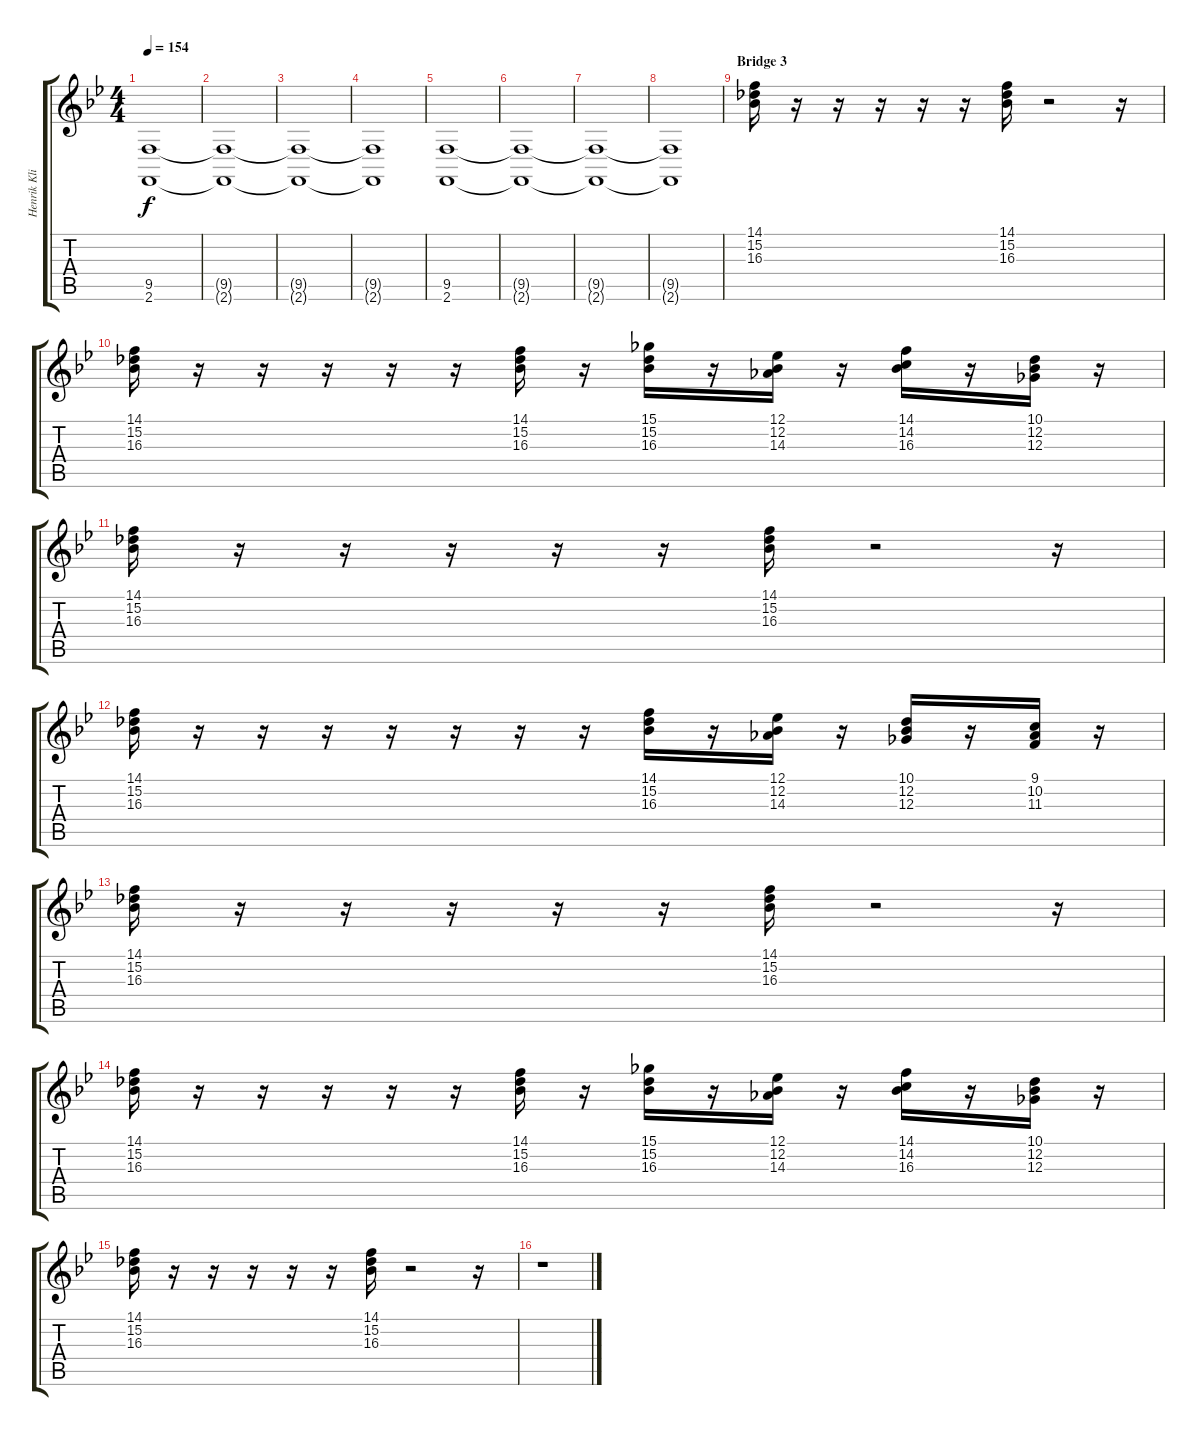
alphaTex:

\track ("Henrik Klingenberg " "Henrik Kli") {instrument stringensemble1}
\staff {score tabs}
\tuning (Eb4 Bb3 Gb3 Db3 Ab2 Eb2) {hide}
\ts (4 4)
\tempo 154
\clef g2
\ks gminor
(9.5 2.6).1{dy f} |
(9.5{t} 2.6{t}).1 |
(9.5{t} 2.6{t}).1 |
(9.5{t} 2.6{t}).1 |
(9.5 2.6).1 |
(9.5{t} 2.6{t}).1 |
(9.5{t} 2.6{t}).1 |
(9.5{t} 2.6{t}).1 |
\section ("" "Bridge 3")
(14.1 15.2 16.3).16 r.16 r.16 r.16 r.16 r.16 (14.1 15.2 16.3).16 r.2 r.16 |
(14.1 15.2 16.3).16 r.16 r.16 r.16 r.16 r.16 (14.1 15.2 16.3).16 r.16 (15.1 15.2 16.3).16 r.16 (12.1 12.2 14.3).16 r.16 (14.1 14.2 16.3).16 r.16 (10.1 12.2 12.3).16 r.16 |
(14.1 15.2 16.3).16 r.16 r.16 r.16 r.16 r.16 (14.1 15.2 16.3).16 r.2 r.16 |
(14.1 15.2 16.3).16 r.16 r.16 r.16 r.16 r.16 r.16 r.16 (14.1 15.2 16.3).16 r.16 (12.1 12.2 14.3).16 r.16 (10.1 12.2 12.3).16 r.16 (9.1 10.2 11.3).16 r.16 |
(14.1 15.2 16.3).16 r.16 r.16 r.16 r.16 r.16 (14.1 15.2 16.3).16 r.2 r.16 |
(14.1 15.2 16.3).16 r.16 r.16 r.16 r.16 r.16 (14.1 15.2 16.3).16 r.16 (15.1 15.2 16.3).16 r.16 (12.1 12.2 14.3).16 r.16 (14.1 14.2 16.3).16 r.16 (10.1 12.2 12.3).16 r.16 |
(14.1 15.2 16.3).16 r.16 r.16 r.16 r.16 r.16 (14.1 15.2 16.3).16 r.2 r.16 |
r.1
